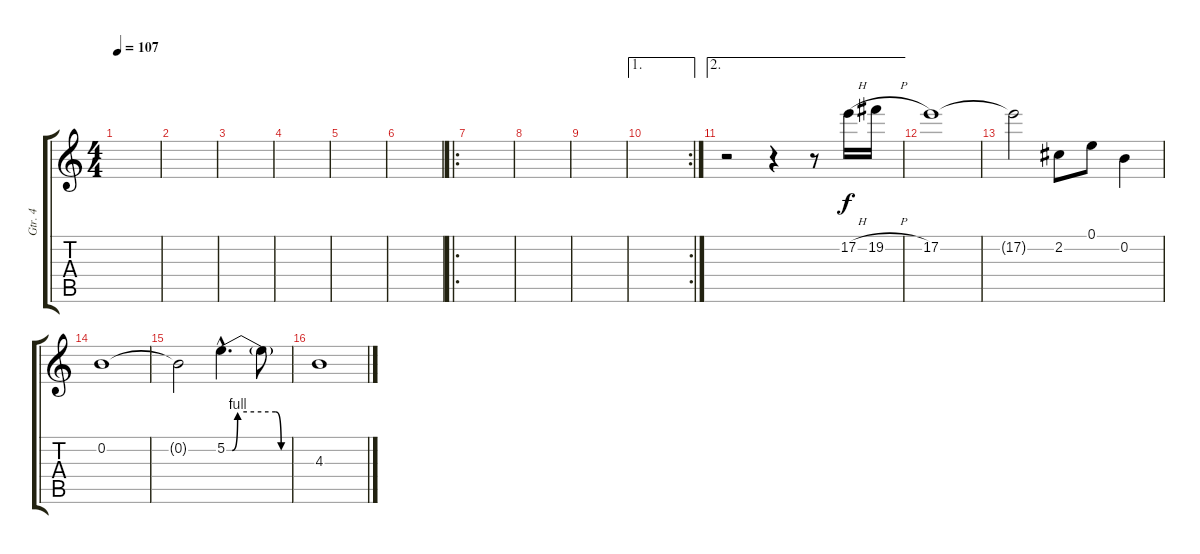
\track ("Gtr. 4" "Gtr. 4") {instrument overdrivenguitar}
\staff {score tabs}
\tuning (E4 B3 G3 D3 A2 E2) {hide}
\ts (4 4)
\tempo 107
\clef g2
\ks c
|
|
|
|
|
|
\ro
|
|
|
\ae 1
\rc 2
|
\ae 2
r.2 r.4 r.8 17.2{h}.16 19.2{h}.16 |
17.2.1 |
17.2{t}.2 2.2.8 0.1.8 0.2.4 |
0.2.1 |
0.2{t}.2 5.2{be (custom 0 0 5 0 10 4 45 4 50 0 60 0) hac}.4{d} 5.2{t}.8 |
4.3.1
